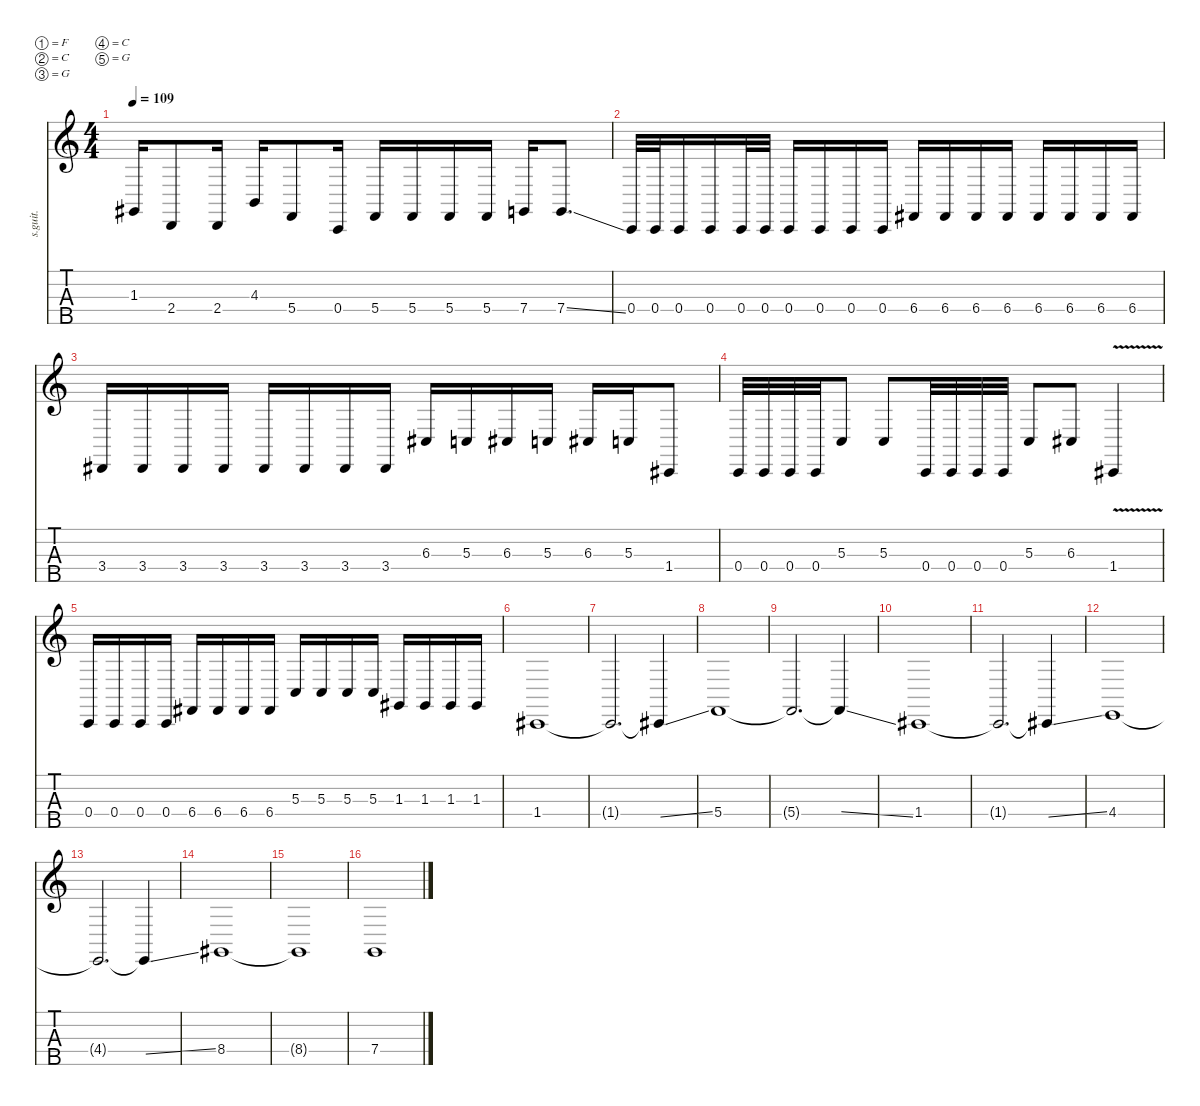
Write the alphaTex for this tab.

\defaultSystemsLayout 4
\hideDynamics
\bracketExtendMode nobrackets
\track ("Electric Bass" "s.guit.") {instrument electricbassfinger}
\staff {score tabs}
\tuning (F2 C2 G1 C1 G0)
\ts (4 4)
\tempo 109
\clef g2
\ks c
1.3{acc #}.16{lyrics (0 "") lyrics (1 "") lyrics (2 "") lyrics (3 "") lyrics (4 "") dy ff} 2.4.8{lyrics (0 "") lyrics (1 "") lyrics (2 "") lyrics (3 "") lyrics (4 "")} 2.4.16{lyrics (0 "") lyrics (1 "") lyrics (2 "") lyrics (3 "") lyrics (4 "")} 4.3.16{lyrics (0 "") lyrics (1 "") lyrics (2 "") lyrics (3 "") lyrics (4 "")} 5.4.8{lyrics (0 "") lyrics (1 "") lyrics (2 "") lyrics (3 "") lyrics (4 "")} 0.4.16{lyrics (0 "") lyrics (1 "") lyrics (2 "") lyrics (3 "") lyrics (4 "")} 5.4.16{lyrics (0 "") lyrics (1 "") lyrics (2 "") lyrics (3 "") lyrics (4 "")} 5.4.16{lyrics (0 "") lyrics (1 "") lyrics (2 "") lyrics (3 "") lyrics (4 "")} 5.4.16{lyrics (0 "") lyrics (1 "") lyrics (2 "") lyrics (3 "") lyrics (4 "") dy f} 5.4.16{lyrics (0 "") lyrics (1 "") lyrics (2 "") lyrics (3 "") lyrics (4 "")} 7.4.16{lyrics (0 "") lyrics (1 "") lyrics (2 "") lyrics (3 "") lyrics (4 "")} 7.4{ss}.8{d lyrics (0 "") lyrics (1 "") lyrics (2 "") lyrics (3 "") lyrics (4 "") dy ff} |
0.4.32{lyrics (0 "") lyrics (1 "") lyrics (2 "") lyrics (3 "") lyrics (4 "") dy f} 0.4.32{lyrics (0 "") lyrics (1 "") lyrics (2 "") lyrics (3 "") lyrics (4 "")} 0.4.16{lyrics (0 "") lyrics (1 "") lyrics (2 "") lyrics (3 "") lyrics (4 "")} 0.4.16{lyrics (0 "") lyrics (1 "") lyrics (2 "") lyrics (3 "") lyrics (4 "")} 0.4.32{lyrics (0 "") lyrics (1 "") lyrics (2 "") lyrics (3 "") lyrics (4 "")} 0.4.32{lyrics (0 "") lyrics (1 "") lyrics (2 "") lyrics (3 "") lyrics (4 "")} 0.4.16{lyrics (0 "") lyrics (1 "") lyrics (2 "") lyrics (3 "") lyrics (4 "")} 0.4.16{lyrics (0 "") lyrics (1 "") lyrics (2 "") lyrics (3 "") lyrics (4 "")} 0.4.16{lyrics (0 "") lyrics (1 "") lyrics (2 "") lyrics (3 "") lyrics (4 "")} 0.4.16{lyrics (0 "") lyrics (1 "") lyrics (2 "") lyrics (3 "") lyrics (4 "")} 6.4{acc #}.16{lyrics (0 "") lyrics (1 "") lyrics (2 "") lyrics (3 "") lyrics (4 "")} 6.4{acc #}.16{lyrics (0 "") lyrics (1 "") lyrics (2 "") lyrics (3 "") lyrics (4 "")} 6.4{acc #}.16{lyrics (0 "") lyrics (1 "") lyrics (2 "") lyrics (3 "") lyrics (4 "")} 6.4{acc #}.16{lyrics (0 "") lyrics (1 "") lyrics (2 "") lyrics (3 "") lyrics (4 "")} 6.4{acc #}.16{lyrics (0 "") lyrics (1 "") lyrics (2 "") lyrics (3 "") lyrics (4 "")} 6.4{acc #}.16{lyrics (0 "") lyrics (1 "") lyrics (2 "") lyrics (3 "") lyrics (4 "")} 6.4{acc #}.16{lyrics (0 "") lyrics (1 "") lyrics (2 "") lyrics (3 "") lyrics (4 "")} 6.4{acc #}.16{lyrics (0 "") lyrics (1 "") lyrics (2 "") lyrics (3 "") lyrics (4 "")} |
3.4{acc #}.16{lyrics (0 "") lyrics (1 "") lyrics (2 "") lyrics (3 "") lyrics (4 "")} 3.4{acc #}.16{lyrics (0 "") lyrics (1 "") lyrics (2 "") lyrics (3 "") lyrics (4 "")} 3.4{acc #}.16{lyrics (0 "") lyrics (1 "") lyrics (2 "") lyrics (3 "") lyrics (4 "")} 3.4{acc #}.16{lyrics (0 "") lyrics (1 "") lyrics (2 "") lyrics (3 "") lyrics (4 "")} 3.4{acc #}.16{lyrics (0 "") lyrics (1 "") lyrics (2 "") lyrics (3 "") lyrics (4 "")} 3.4{acc #}.16{lyrics (0 "") lyrics (1 "") lyrics (2 "") lyrics (3 "") lyrics (4 "")} 3.4{acc #}.16{lyrics (0 "") lyrics (1 "") lyrics (2 "") lyrics (3 "") lyrics (4 "")} 3.4{acc #}.16{lyrics (0 "") lyrics (1 "") lyrics (2 "") lyrics (3 "") lyrics (4 "")} 6.3{acc #}.16{lyrics (0 "") lyrics (1 "") lyrics (2 "") lyrics (3 "") lyrics (4 "")} 5.3.16{lyrics (0 "") lyrics (1 "") lyrics (2 "") lyrics (3 "") lyrics (4 "")} 6.3{acc #}.16{lyrics (0 "") lyrics (1 "") lyrics (2 "") lyrics (3 "") lyrics (4 "")} 5.3.16{lyrics (0 "") lyrics (1 "") lyrics (2 "") lyrics (3 "") lyrics (4 "")} 6.3{acc #}.16{lyrics (0 "") lyrics (1 "") lyrics (2 "") lyrics (3 "") lyrics (4 "")} 5.3.16{lyrics (0 "") lyrics (1 "") lyrics (2 "") lyrics (3 "") lyrics (4 "")} 1.4{acc #}.8{lyrics (0 "") lyrics (1 "") lyrics (2 "") lyrics (3 "") lyrics (4 "")} |
0.4.32{lyrics (0 "") lyrics (1 "") lyrics (2 "") lyrics (3 "") lyrics (4 "")} 0.4.32{lyrics (0 "") lyrics (1 "") lyrics (2 "") lyrics (3 "") lyrics (4 "")} 0.4.32{lyrics (0 "") lyrics (1 "") lyrics (2 "") lyrics (3 "") lyrics (4 "")} 0.4.32{lyrics (0 "") lyrics (1 "") lyrics (2 "") lyrics (3 "") lyrics (4 "")} 5.3.8{lyrics (0 "") lyrics (1 "") lyrics (2 "") lyrics (3 "") lyrics (4 "")} 5.3.8{lyrics (0 "") lyrics (1 "") lyrics (2 "") lyrics (3 "") lyrics (4 "")} 0.4.32{lyrics (0 "") lyrics (1 "") lyrics (2 "") lyrics (3 "") lyrics (4 "")} 0.4.32{lyrics (0 "") lyrics (1 "") lyrics (2 "") lyrics (3 "") lyrics (4 "")} 0.4.32{lyrics (0 "") lyrics (1 "") lyrics (2 "") lyrics (3 "") lyrics (4 "")} 0.4.32{lyrics (0 "") lyrics (1 "") lyrics (2 "") lyrics (3 "") lyrics (4 "")} 5.3.8{lyrics (0 "") lyrics (1 "") lyrics (2 "") lyrics (3 "") lyrics (4 "")} 6.3{acc #}.8{lyrics (0 "") lyrics (1 "") lyrics (2 "") lyrics (3 "") lyrics (4 "")} 1.4{v acc #}.4{lyrics (0 "") lyrics (1 "") lyrics (2 "") lyrics (3 "") lyrics (4 "")} |
0.4.16{lyrics (0 "") lyrics (1 "") lyrics (2 "") lyrics (3 "") lyrics (4 "")} 0.4.16{lyrics (0 "") lyrics (1 "") lyrics (2 "") lyrics (3 "") lyrics (4 "")} 0.4.16{lyrics (0 "") lyrics (1 "") lyrics (2 "") lyrics (3 "") lyrics (4 "")} 0.4.16{lyrics (0 "") lyrics (1 "") lyrics (2 "") lyrics (3 "") lyrics (4 "")} 6.4{acc #}.16{lyrics (0 "") lyrics (1 "") lyrics (2 "") lyrics (3 "") lyrics (4 "")} 6.4{acc #}.16{lyrics (0 "") lyrics (1 "") lyrics (2 "") lyrics (3 "") lyrics (4 "")} 6.4{acc #}.16{lyrics (0 "") lyrics (1 "") lyrics (2 "") lyrics (3 "") lyrics (4 "")} 6.4{acc #}.16{lyrics (0 "") lyrics (1 "") lyrics (2 "") lyrics (3 "") lyrics (4 "")} 5.3.16{lyrics (0 "") lyrics (1 "") lyrics (2 "") lyrics (3 "") lyrics (4 "")} 5.3.16{lyrics (0 "") lyrics (1 "") lyrics (2 "") lyrics (3 "") lyrics (4 "")} 5.3.16{lyrics (0 "") lyrics (1 "") lyrics (2 "") lyrics (3 "") lyrics (4 "")} 5.3.16{lyrics (0 "") lyrics (1 "") lyrics (2 "") lyrics (3 "") lyrics (4 "")} 1.3{acc #}.16{lyrics (0 "") lyrics (1 "") lyrics (2 "") lyrics (3 "") lyrics (4 "")} 1.3{acc #}.16{lyrics (0 "") lyrics (1 "") lyrics (2 "") lyrics (3 "") lyrics (4 "")} 1.3{acc #}.16{lyrics (0 "") lyrics (1 "") lyrics (2 "") lyrics (3 "") lyrics (4 "")} 1.3{acc #}.16{lyrics (0 "") lyrics (1 "") lyrics (2 "") lyrics (3 "") lyrics (4 "")} |
1.4{acc #}.1{lyrics (0 "") lyrics (1 "") lyrics (2 "") lyrics (3 "") lyrics (4 "")} |
1.4{t acc #}.2{d lyrics (0 "") lyrics (1 "") lyrics (2 "") lyrics (3 "") lyrics (4 "")} 1.4{ss t acc #}.4{lyrics (0 "") lyrics (1 "") lyrics (2 "") lyrics (3 "") lyrics (4 "")} |
5.4.1{lyrics (0 "") lyrics (1 "") lyrics (2 "") lyrics (3 "") lyrics (4 "")} |
5.4{t}.2{d lyrics (0 "") lyrics (1 "") lyrics (2 "") lyrics (3 "") lyrics (4 "")} 5.4{ss t}.4{lyrics (0 "") lyrics (1 "") lyrics (2 "") lyrics (3 "") lyrics (4 "")} |
1.4{acc #}.1{lyrics (0 "") lyrics (1 "") lyrics (2 "") lyrics (3 "") lyrics (4 "")} |
1.4{t acc #}.2{d lyrics (0 "") lyrics (1 "") lyrics (2 "") lyrics (3 "") lyrics (4 "")} 1.4{ss t acc #}.4{lyrics (0 "") lyrics (1 "") lyrics (2 "") lyrics (3 "") lyrics (4 "")} |
4.4.1{lyrics (0 "") lyrics (1 "") lyrics (2 "") lyrics (3 "") lyrics (4 "")} |
4.4{t}.2{d lyrics (0 "") lyrics (1 "") lyrics (2 "") lyrics (3 "") lyrics (4 "")} 4.4{ss t}.4{lyrics (0 "") lyrics (1 "") lyrics (2 "") lyrics (3 "") lyrics (4 "")} |
8.4{acc #}.1{lyrics (0 "") lyrics (1 "") lyrics (2 "") lyrics (3 "") lyrics (4 "")} |
8.4{t acc #}.1{lyrics (0 "") lyrics (1 "") lyrics (2 "") lyrics (3 "") lyrics (4 "")} |
7.4.1{lyrics (0 "") lyrics (1 "") lyrics (2 "") lyrics (3 "") lyrics (4 "")}
